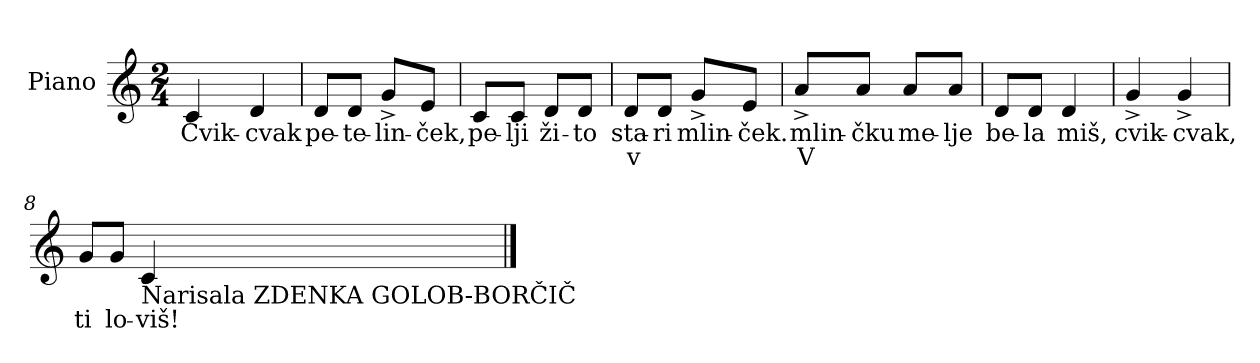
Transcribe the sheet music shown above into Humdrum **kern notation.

**kern	**text	**text
*part1	*part1	*part1
*staff1	*staff1	*staff1
*I"Piano	*	*
*I'Pno.	*	*
*clefG2	*	*
*k[]	*	*
*M2/4	*	*
=1	=1	=1
!	!LO:LY:b	!
4c/	Cvik-	.
!	!LO:LY:b	!
4d/	-cvak	.
=2	=2	=2
!	!LO:LY:b	!
8d/L	pe-	.
!	!LO:LY:b	!
8d/J	-te-	.
!	!LO:LY:b	!
8g^/L	-lin-	.
!	!LO:LY:b	!
8e/J	-ček,	.
=3	=3	=3
!	!LO:LY:b	!
8c/L	pe-	.
!	!LO:LY:b	!
8c/J	-lji	.
!	!LO:LY:b	!
8d/L	ži-	.
!	!LO:LY:b	!
8d/J	-to	.
=4	=4	=4
!	!LO:LY:b	!LO:LY:b
8d/L	sta-	v
!	!LO:LY:b	!
8d/J	-ri	.
!	!LO:LY:b	!
8g^/L	mlin-	.
!	!LO:LY:b	!
8e/J	-ček.	.
=5	=5	=5
!	!LO:LY:b	!LO:LY:b
8a^/L	mlin-	V
!	!LO:LY:b	!
8a/J	-čku	.
!	!LO:LY:b	!
8a/L	me-	.
!	!LO:LY:b	!
8a/J	-lje	.
!!LO:LB:g=z
=6	=6	=6
!	!LO:LY:b	!
8d/L	be-	.
!	!LO:LY:b	!
8d/J	-la	.
!	!LO:LY:b	!
4d/	miš,	.
=7	=7	=7
!	!LO:LY:b	!
4g^/	cvik-	.
!	!LO:LY:b	!
4g^/	-cvak,	.
=8	=8	=8
!	!LO:LY:b	!
8g/L	ti	.
!	!LO:LY:b	!
8g/J	lo-	.
!LO:TX:b:t=Narisala ZDENKA GOLOB-BORČIČ	!	!
!	!LO:LY:b	!
4c/	-viš!	.
==	==	==
*-	*-	*-
